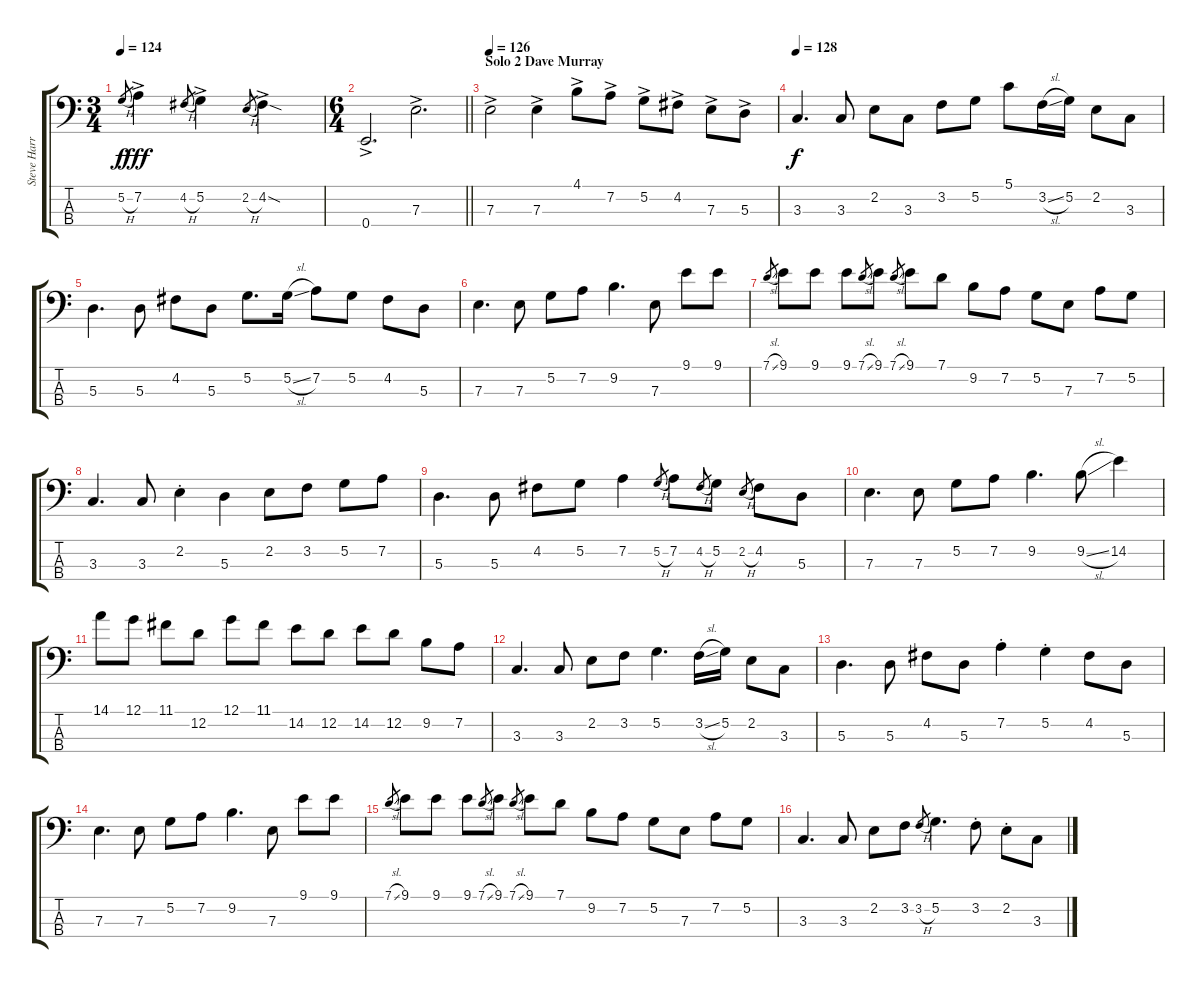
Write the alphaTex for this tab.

\track ("Steve Harris" "Steve Harr") {instrument electricbassfinger}
\staff {score tabs}
\tuning (G2 D2 A1 E1) {hide}
\ts (3 4)
\tempo 124
\clef f4
\ks c
5.2{h}.8{gr dy f} 7.2{ac}.4{dy fff} 4.2{h}.8{gr} 5.2{ac}.4 2.2{h}.8{gr} 4.2{sod ac}.4 |
\ts (6 4)
\barLineRight lightlight
0.4{ac}.2{d} 7.3{ac}.2{d} |
\section ("" "Solo 2 Dave Murray")
\tempo 126
7.3{ac}.2 7.3{ac}.4 4.1{ac}.8 7.2{ac}.8 5.2{ac}.8 4.2{ac}.8 7.3{ac}.8 5.3{ac}.8 |
\tempo 128
3.3.4{d dy f} 3.3.8 2.2.8 3.3.8 3.2.8 5.2.8 5.1.8 3.2{sl}.16 5.2.16 2.2.8 3.3.8 |
5.3.4{d} 5.3.8 4.2.8 5.3.8 5.2.8{d} 5.2{sl}.16 7.2.8 5.2.8 4.2.8 5.3.8 |
7.3.4{d} 7.3.8 5.2.8 7.2.8 9.2.4{d} 7.3.8 9.1.8 9.1.8 |
7.1{sl}.8{gr} 9.1.8 9.1.8 9.1.8 7.1{sl}.8{gr} 9.1.8 7.1{sl}.8{gr} 9.1.8 7.1.8 9.2.8 7.2.8 5.2.8 7.3.8 7.2.8 5.2.8 |
3.3.4{d} 3.3.8 2.2{st}.4 5.3.4 2.2.8 3.2.8 5.2.8 7.2.8 |
5.3.4{d} 5.3.8 4.2.8 5.2.8 7.2.4 5.2{h}.8{gr} 7.2.8 4.2{h}.8{gr} 5.2.8 2.2{h}.8{gr} 4.2.8 5.3.8 |
7.3.4{d} 7.3.8 5.2.8 7.2.8 9.2.4{d} 9.2{sl}.8 14.2.4 |
14.1.8 12.1.8 11.1.8 12.2.8 12.1.8 11.1.8 14.2.8 12.2.8 14.2.8 12.2.8 9.2.8 7.2.8 |
3.3.4{d} 3.3.8 2.2.8 3.2.8 5.2.4{d} 3.2{sl}.16 5.2.16 2.2.8 3.3.8 |
5.3.4{d} 5.3.8 4.2.8 5.3.8 7.2{st}.4 5.2{st}.4 4.2.8 5.3.8 |
7.3.4{d} 7.3.8 5.2.8 7.2.8 9.2.4{d} 7.3.8 9.1.8 9.1.8 |
7.1{sl}.8{gr} 9.1.8 9.1.8 9.1.8 7.1{sl}.8{gr} 9.1.8 7.1{sl}.8{gr} 9.1.8 7.1.8 9.2.8 7.2.8 5.2.8 7.3.8 7.2.8 5.2.8 |
3.3.4{d} 3.3.8 2.2.8 3.2.8 3.2{h}.8{gr} 5.2.4{d} 3.2{st}.8 2.2{st}.8 3.3.8
